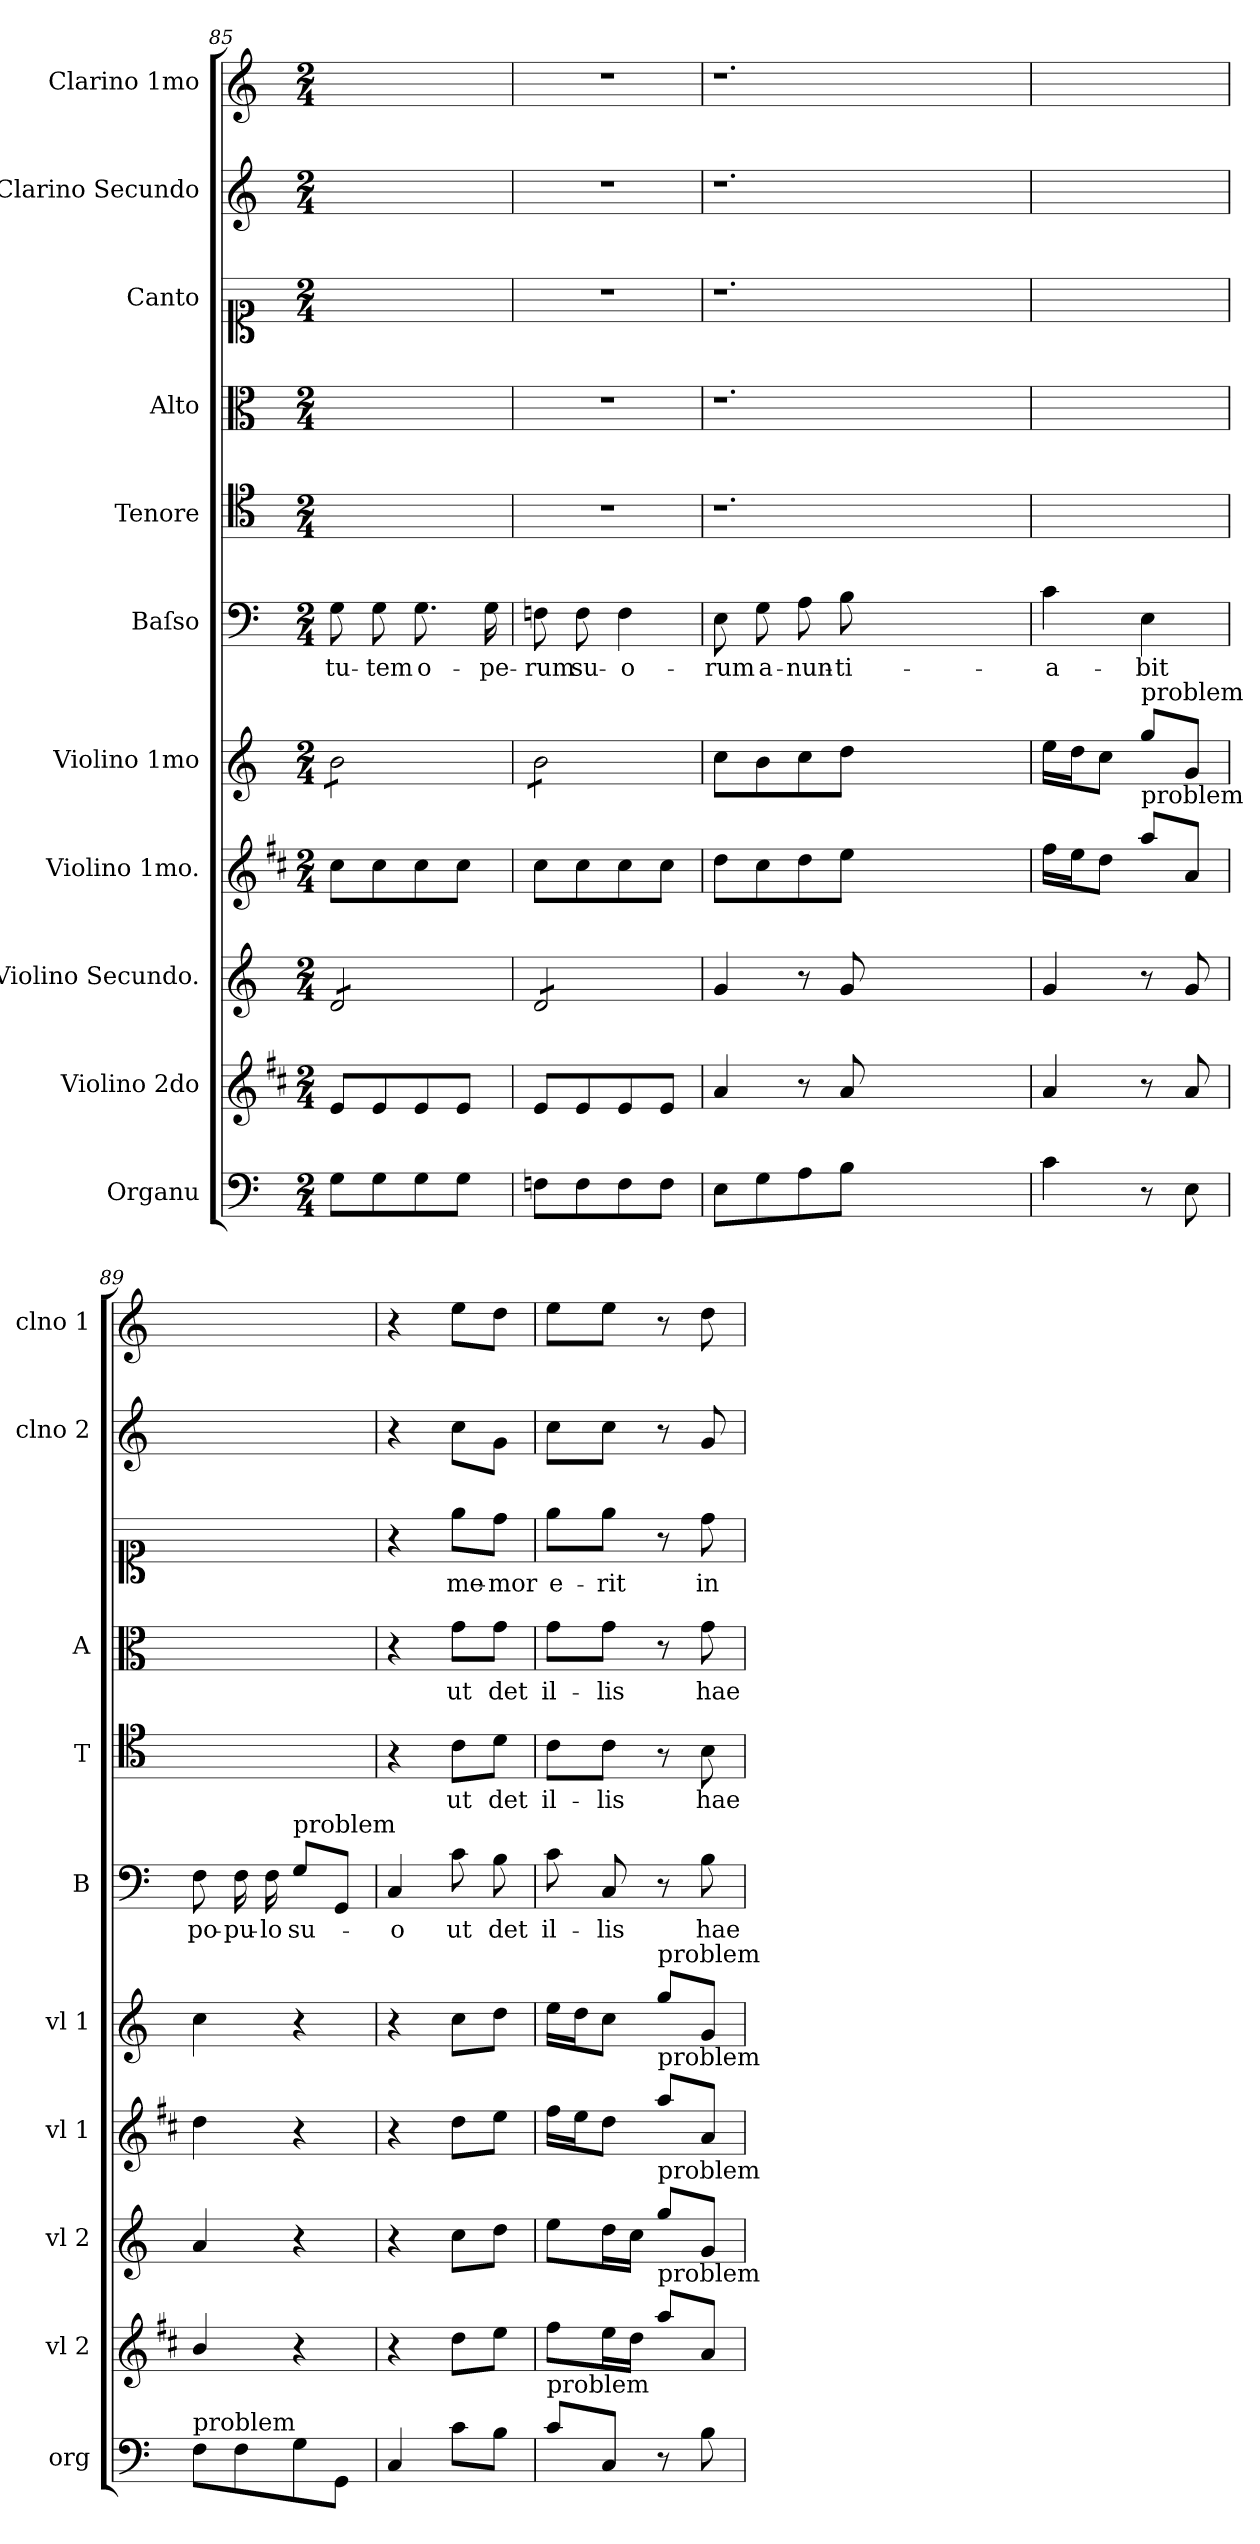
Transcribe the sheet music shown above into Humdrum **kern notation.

**kern	**kern	**kern	**kern	**kern	**kern	**text	**kern	**text	**kern	**text	**kern	**text	**kern	**kern
*part11	*part10	*part9	*part8	*part7	*part6	*part6	*part5	*part5	*part4	*part4	*part3	*part3	*part2	*part1
*staff11	*staff10	*staff9	*staff8	*staff7	*staff6	*staff6	*staff5	*staff5	*staff4	*staff4	*staff3	*staff3	*staff2	*staff1
*I"Organu	*I"Violino 2do	*I"Violino Secundo.	*I"Violino 1mo.	*I"Violino 1mo	*I"Baſso	*	*I"Tenore	*	*I"Alto	*	*I"Canto	*	*I"Clarino Secundo	*I"Clarino 1mo
*I'org	*I'vl 2	*I'vl 2	*I'vl 1	*I'vl 1	*I'B	*	*I'T	*	*I'A	*	*	*	*I'clno 2	*I'clno 1
*clefF4	*clefG2	*clefG2	*clefG2	*clefG2	*clefF4	*	*clefC4	*	*clefC3	*	*clefC1	*	*clefG2	*clefG2
*	*ITrd1c2	*	*ITrd1c2	*	*	*	*	*	*	*	*	*	*	*
*k[]	*k[]	*k[]	*k[]	*k[]	*k[]	*	*k[]	*	*k[]	*	*k[]	*	*k[]	*k[]
*C:	*C:	*C:	*C:	*C:	*C:	*	*C:	*	*C:	*	*C:	*	*C:	*C:
*M2/4	*M2/4	*M2/4	*M2/4	*M2/4	*M2/4	*	*M2/4	*	*M2/4	*	*M2/4	*	*M2/4	*M2/4
=85	=85	=85	=85	=85	=85	=85	=85	=85	=85	=85	=85	=85	=85	=85
*	*	*tremolo	*	*	*	*	*	*	*	*	*	*	*	*
*	*	*	*	*tremolo	*	*	*	*	*	*	*	*	*	*
8G\L	8d/L	8d/L	8b\L	8b\L	8G\	-tu-	2ryy	.	2ryy	.	2ryy	.	2ryy	2ryy
8G\	8d/	8d/	8b\	8b\	8G\	-tem	.	.	.	.	.	.	.	.
8G\	8d/	8d/	8b\	8b\	8.G\	o-	.	.	.	.	.	.	.	.
8G\J	8d/J	8d/J	8b\J	8b\J	.	.	.	.	.	.	.	.	.	.
.	.	.	.	.	16G\	-pe-	.	.	.	.	.	.	.	.
=86	=86	=86	=86	=86	=86	=86	=86	=86	=86	=86	=86	=86	=86	=86
8Fn\L	8d/L	8d/L	8b\L	8b\L	8Fn\	-rum	2r	.	2r	.	2r	.	2r	2r
8F\	8d/	8d/	8b\	8b\	8F\	su-	.	.	.	.	.	.	.	.
8F\	8d/	8d/	8b\	8b\	4F\	-o-	.	.	.	.	.	.	.	.
8F\J	8d/J	8d/J	8b\J	8b\J	.	.	.	.	.	.	.	.	.	.
*	*	*	*	*Xtremolo	*	*	*	*	*	*	*	*	*	*
*	*	*Xtremolo	*	*	*	*	*	*	*	*	*	*	*	*
=87	=87	=87	=87	=87	=87	=87	=87	=87	=87	=87	=87	=87	=87	=87
8E\L	4g/	4g/	8cc\L	8cc\L	8E\	-rum	1.r	.	1.r	.	1.r	.	1.r	1.r
8G\	.	.	8b\	8b\	8G\	a-	.	.	.	.	.	.	.	.
8A\	8r	8r	8cc\	8cc\	8A\	-nun-	.	.	.	.	.	.	.	.
8B\J	8g/	8g/	8dd\J	8dd\J	8B\	-ti-	.	.	.	.	.	.	.	.
1ryy	1ryy	1ryy	1ryy	1ryy	1ryy	.	.	.	.	.	.	.	.	.
=88	=88	=88	=88	=88	=88	=88	=88	=88	=88	=88	=88	=88	=88	=88
4c\	4g/	4g/	16ee\LL	16ee\LL	4c\	-a-	2ryy	.	2ryy	.	2ryy	.	2ryy	2ryy
.	.	.	16dd\J	16dd\J	.	.	.	.	.	.	.	.	.	.
.	.	.	8cc\J	8cc\J	.	.	.	.	.	.	.	.	.	.
!	!	!	!	!LO:TX:a:t=problem	!	!	!	!	!	!	!	!	!	!
!	!	!	!LO:TX:a:t=problem	!	!	!	!	!	!	!	!	!	!	!
8r	8r	8r	8gg\L	8gg\L	4E\	-bit	.	.	.	.	.	.	.	.
8E\	8g/	8g/	8g/J	8g/J	.	.	.	.	.	.	.	.	.	.
=89	=89	=89	=89	=89	=89	=89	=89	=89	=89	=89	=89	=89	=89	=89
!LO:TX:a:t=problem	!	!	!	!	!	!	!	!	!	!	!	!	!	!
8F\L	4a/	4a/	4cc\	4cc\	8F\	po-	2ryy	.	2ryy	.	2ryy	.	2ryy	2ryy
8F\	.	.	.	.	16F\	-pu-	.	.	.	.	.	.	.	.
.	.	.	.	.	16F\	-lo	.	.	.	.	.	.	.	.
!	!	!	!	!	!LO:TX:a:t=problem	!	!	!	!	!	!	!	!	!
8G\	4r	4r	4r	4r	8G\L	su-	.	.	.	.	.	.	.	.
8GG/J	.	.	.	.	8GG/J	.	.	.	.	.	.	.	.	.
=90	=90	=90	=90	=90	=90	=90	=90	=90	=90	=90	=90	=90	=90	=90
4C/	4r	4r	4r	4r	4C/	-o	4r	.	4r	.	4r	.	4r	4r
8c\L	8cc\L	8cc\L	8cc\L	8cc\L	8c\	ut	8c\L	ut	8g\L	ut	8ee\L	me-	8cc\L	8ee\L
8B\J	8dd\J	8dd\J	8dd\J	8dd\J	8B\	det	8d\J	det	8g\J	det	8dd\J	-mor	8g\J	8dd\J
=91	=91	=91	=91	=91	=91	=91	=91	=91	=91	=91	=91	=91	=91	=91
!LO:TX:a:t=problem	!	!	!	!	!	!	!	!	!	!	!	!	!	!
8c\L	8ee\L	8ee\L	16ee\LL	16ee\LL	8c\	il-	8c\L	il-	8g\L	il-	8ee\L	e-	8cc\L	8ee\L
.	.	.	16dd\J	16dd\J	.	.	.	.	.	.	.	.	.	.
8C/J	16dd\L	16dd\L	8cc\J	8cc\J	8C/	-lis	8c\J	-lis	8g\J	-lis	8ee\J	-rit	8cc\J	8ee\J
.	16cc\JJ	16cc\JJ	.	.	.	.	.	.	.	.	.	.	.	.
!	!	!	!	!LO:TX:a:t=problem	!	!	!	!	!	!	!	!	!	!
!	!	!	!LO:TX:a:t=problem	!	!	!	!	!	!	!	!	!	!	!
!	!	!LO:TX:a:t=problem	!	!	!	!	!	!	!	!	!	!	!	!
!	!LO:TX:a:t=problem	!	!	!	!	!	!	!	!	!	!	!	!	!
8r	8gg\L	8gg\L	8gg\L	8gg\L	8r	.	8r	.	8r	.	8r	.	8r	8r
8B\	8g/J	8g/J	8g/J	8g/J	8B\	hae-	8B\	hae-	8g\	hae-	8dd\	in	8g/	8dd\
=	=	=	=	=	=	=	=	=	=	=	=	=	=	=
*-	*-	*-	*-	*-	*-	*-	*-	*-	*-	*-	*-	*-	*-	*-
